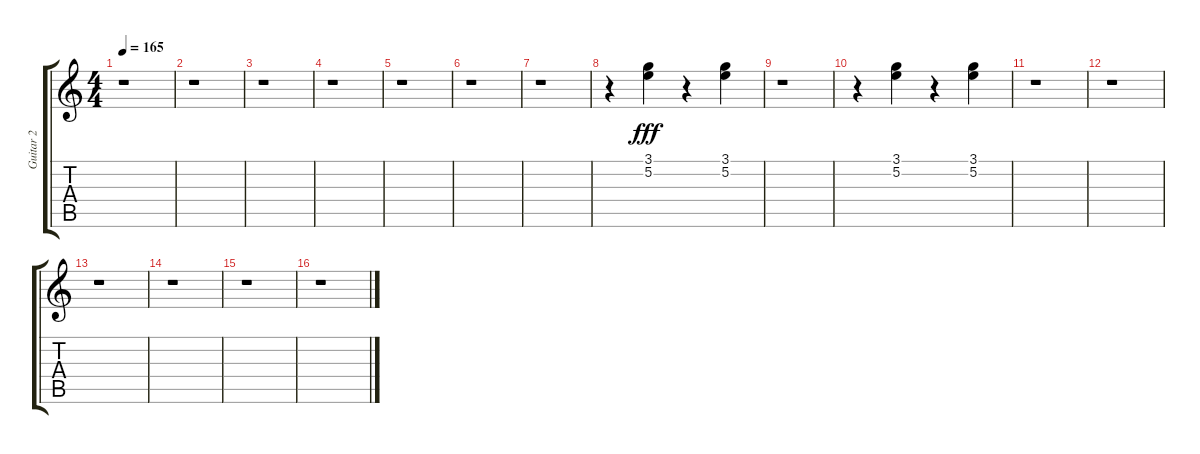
\track ("Guitar 2" "Guitar 2") {instrument distortionguitar}
\staff {score tabs}
\tuning (E4 B3 G3 D3 A2 E2) {hide}
\ts (4 4)
\tempo 165
\clef g2
\ks c
r.1{dy fff} |
r.1 |
r.1 |
r.1 |
r.1 |
r.1 |
r.1 |
r.4 (3.1 5.2).4 r.4 (3.1 5.2).4 |
r.1 |
r.4 (3.1 5.2).4 r.4 (3.1 5.2).4 |
r.1 |
r.1 |
r.1 |
r.1 |
r.1 |
r.1
